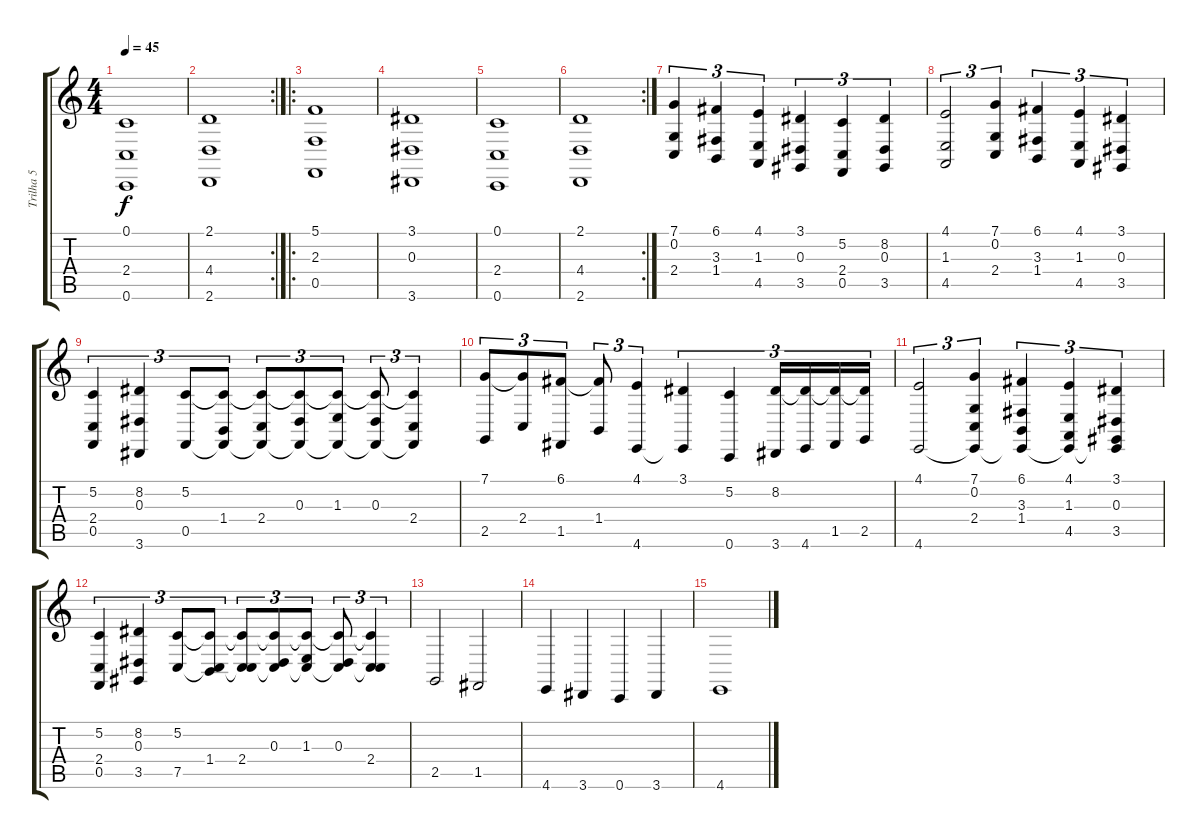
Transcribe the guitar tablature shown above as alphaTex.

\track ("Trilha 5" "Trilha 5") {instrument choiraahs}
\staff {score tabs}
\tuning (C4 G3 Eb3 Bb2 F2 C2) {hide}
\ts (4 4)
\tempo 45
\clef g2
\ks c
(0.1 2.4 0.6).1{dy f} |
\rc 2
(2.1 4.4 2.6).1 |
\ro
(5.1 2.3 0.5).1 |
(3.1 0.3 3.6).1 |
(0.1 2.4 0.6).1 |
\rc 2
(2.1 4.4 2.6).1 |
(7.1 0.2 2.4).4{tu (3 2)} (6.1 3.3 1.4).4{tu (3 2)} (4.1 1.3 4.5).4{tu (3 2)} (3.1 0.3 3.5).4{tu (3 2)} (5.2 2.4 0.5).4{tu (3 2)} (8.2 0.3 3.5).4{tu (3 2)} |
(4.1 1.3 4.5).2{tu (3 2)} (7.1 0.2 2.4).4{tu (3 2)} (6.1 3.3 1.4).4{tu (3 2)} (4.1 1.3 4.5).4{tu (3 2)} (3.1 0.3 3.5).4{tu (3 2)} |
(5.2 2.4 0.5).4{tu (3 2)} (8.2 0.3 3.6).4{tu (3 2)} (5.2 0.5).8{tu (3 2)} (5.2{t} 1.4 0.5{t}).8{tu (3 2)} (5.2{t} 2.4 0.5{t}).8{tu (3 2)} (5.2{t} 0.3 0.5{t}).8{tu (3 2)} (5.2{t} 1.3 0.5{t}).8{tu (3 2)} (5.2{t} 0.3 0.5{t}).8{tu (3 2)} (5.2{t} 2.4 0.5{t}).4{tu (3 2)} |
(7.1 2.5).8{tu (3 2)} (7.1{t} 2.4).8{tu (3 2)} (6.1 1.5).8{tu (3 2)} (6.1{t} 1.4).8{tu (3 2)} (4.1 4.6).4{tu (3 2)} (3.1 4.6{t}).4{tu (3 2)} (5.2 0.6).4{tu (3 2)} (8.2 3.6).16{tu (3 2)} (8.2{t} 4.6).16{tu (3 2)} (8.2{t} 1.5).16{tu (3 2)} (8.2{t} 2.5).16{tu (3 2)} |
(4.1 4.6).2{tu (3 2)} (7.1 0.2 2.4 4.6{t}).4{tu (3 2)} (6.1 3.3 1.4 4.6{t}).4{tu (3 2)} (4.1 1.3 4.5 4.6{t}).4{tu (3 2)} (3.1 0.3 3.5 4.6{t}).4{tu (3 2)} |
(5.2 2.4 0.5).4{tu (3 2)} (8.2 0.3 3.5).4{tu (3 2)} (5.2 7.5).8{tu (3 2)} (5.2{t} 1.4 7.5{t}).8{tu (3 2)} (5.2{t} 2.4 7.5{t}).8{tu (3 2)} (5.2{t} 0.3 7.5{t}).8{tu (3 2)} (5.2{t} 1.3 7.5{t}).8{tu (3 2)} (5.2{t} 0.3 7.5{t}).8{tu (3 2)} (5.2{t} 2.4 7.5{t}).4{tu (3 2)} |
2.5.2 1.5.2 |
4.6.4 3.6.4 0.6.4 3.6.4 |
4.6.1
